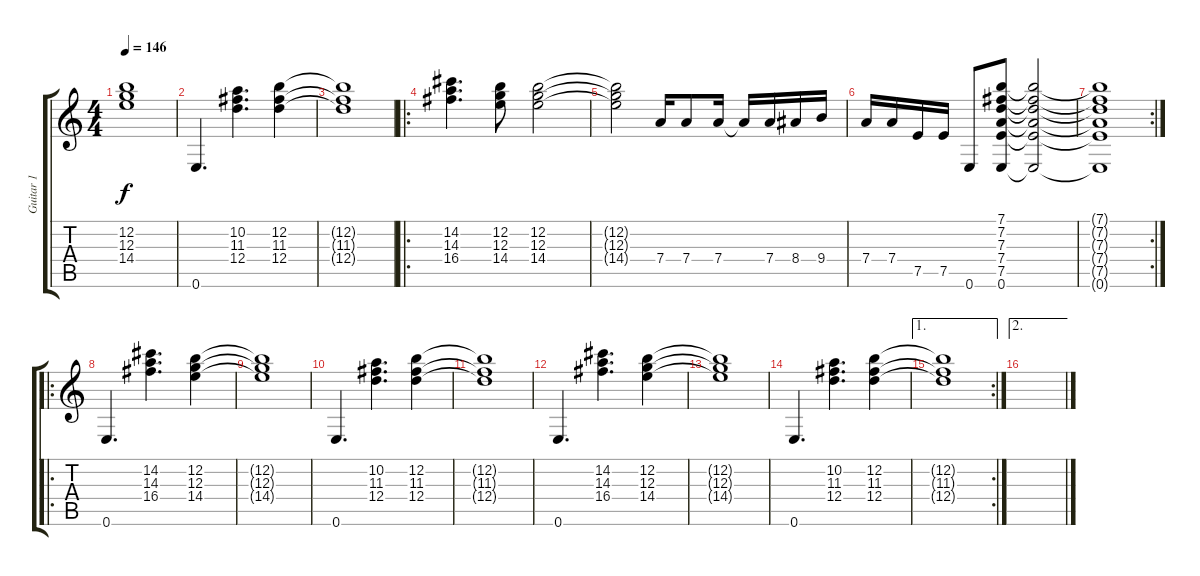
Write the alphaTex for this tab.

\track ("Guitar 1" "Guitar 1") {instrument overdrivenguitar}
\staff {score tabs}
\tuning (E4 B3 G3 D3 A2 E2) {hide}
\ts (4 4)
\tempo 146
\clef g2
\ks c
(12.2{t} 12.3{t} 14.4{t}).1{dy f} |
0.6.4{d} (10.2 11.3 12.4).4{d} (12.2 11.3 12.4).4 |
(12.2{t} 11.3{t} 12.4{t}).1 |
\ro
(14.2 14.3 16.4).4{d} (12.2 12.3 14.4).8 (12.2 12.3 14.4).2 |
(12.2{t} 12.3{t} 14.4{t}).2 7.4.16 7.4.8 7.4.16 7.4{t}.16 7.4.16 8.4.16 9.4.16 |
7.4.16 7.4.16 7.5.16 7.5.16 0.6.8 (7.1 7.2 7.3 7.4 7.5 0.6).8 (7.1{t} 7.2{t} 7.3{t} 7.4{t} 7.5{t} 0.6{t}).2 |
\rc 2
(7.1{t} 7.2{t} 7.3{t} 7.4{t} 7.5{t} 0.6{t}).1 |
\ro
0.6.4{d} (14.2 14.3 16.4).4{d} (12.2 12.3 14.4).4 |
(12.2{t} 12.3{t} 14.4{t}).1 |
0.6.4{d} (10.2 11.3 12.4).4{d} (12.2 11.3 12.4).4 |
(12.2{t} 11.3{t} 12.4{t}).1 |
0.6.4{d} (14.2 14.3 16.4).4{d} (12.2 12.3 14.4).4 |
(12.2{t} 12.3{t} 14.4{t}).1 |
0.6.4{d} (10.2 11.3 12.4).4{d} (12.2 11.3 12.4).4 |
\ae 1
\rc 2
(12.2{t} 11.3{t} 12.4{t}).1 |
\ae 2
